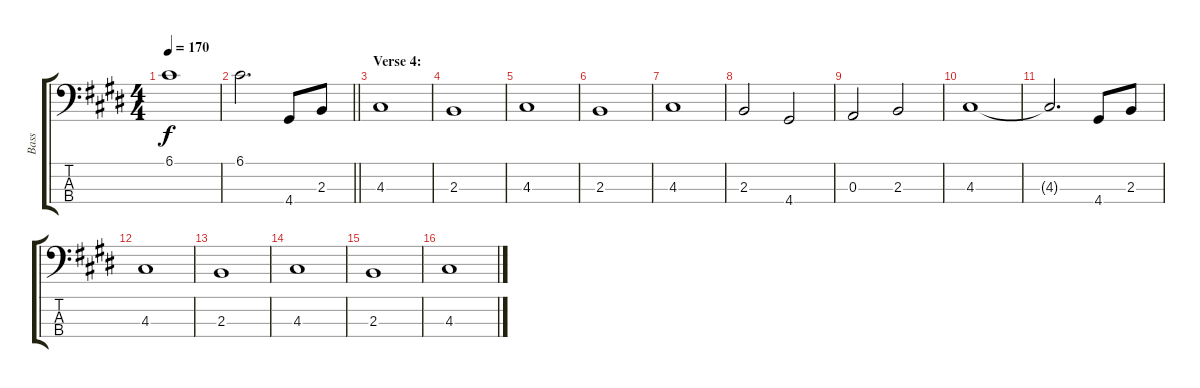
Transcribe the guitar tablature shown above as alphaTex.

\track ("Bass" "Bass") {instrument slapbass1}
\staff {score tabs}
\tuning (G2 D2 A1 E1) {hide}
\ts (4 4)
\tempo 170
\clef f4
\ks c#minor
6.1.1{dy f} |
\barLineRight lightlight
6.1.2{d} 4.4.8 2.3.8 |
\section ("" "Verse 4:")
4.3.1 |
2.3.1 |
4.3.1 |
2.3.1 |
4.3.1 |
2.3.2 4.4.2 |
0.3.2 2.3.2 |
4.3.1 |
4.3{t}.2{d} 4.4.8 2.3.8 |
4.3.1 |
2.3.1 |
4.3.1 |
2.3.1 |
4.3.1
